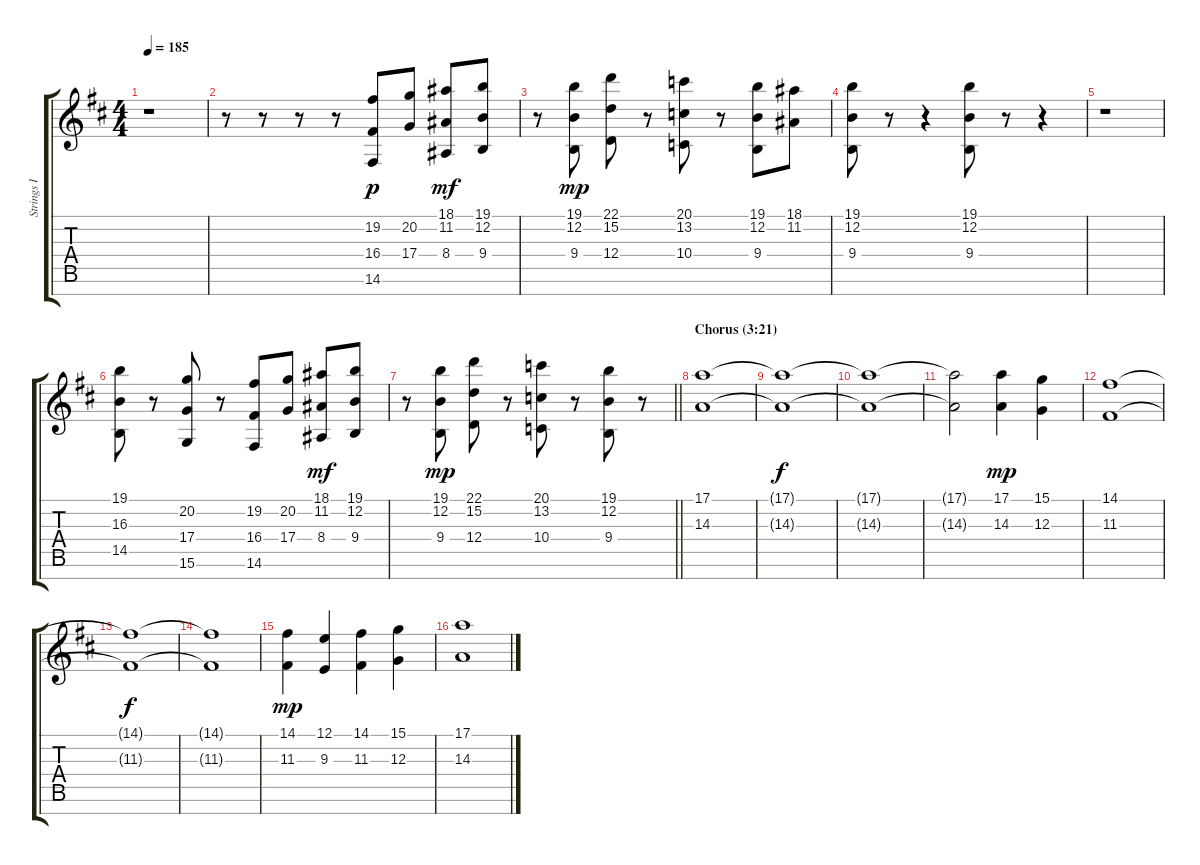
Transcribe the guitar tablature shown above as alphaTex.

\track ("Strings I" "Strings I") {instrument stringensemble1}
\staff {score tabs}
\tuning (E4 B3 G3 D3 A2 E2 B1) {hide}
\ts (4 4)
\tempo 185
\clef g2
\ks bminor
r.1{dy mf} |
r.8 r.8 r.8 r.8 (19.2 16.4 14.6).8{dy p balance 6} (20.2 17.4).8 (18.1 11.2 8.4).8{dy mf} (19.1 12.2 9.4).8 |
r.8 (19.1 12.2 9.4).8{dy mp} (22.1 15.2 12.4).8 r.8 (20.1 13.2 10.4).8 r.8 (19.1 12.2 9.4).8 (18.1 11.2).8 |
(19.1 12.2 9.4).8 r.8 r.4 (19.1 12.2 9.4).8 r.8 r.4 |
r.1 |
(19.1 16.3 14.5).8{balance 6} r.8 (20.2 17.4 15.6).8 r.8 (19.2 16.4 14.6).8 (20.2 17.4).8 (18.1 11.2 8.4).8{dy mf} (19.1 12.2 9.4).8 |
\barLineRight lightlight
r.8 (19.1 12.2 9.4).8{dy mp} (22.1 15.2 12.4).8 r.8 (20.1 13.2 10.4).8 r.8 (19.1 12.2 9.4).8 r.8 |
\section ("" "Chorus (3:21)")
(17.1 14.3).1{balance 4} |
(17.1{t} 14.3{t}).1{dy f} |
(17.1{t} 14.3{t}).1{volume 11} |
(17.1{t} 14.3{t}).2 (17.1 14.3).4{dy mp} (15.1 12.3).4 |
(14.1 11.3).1{volume 13} |
(14.1{t} 11.3{t}).1{dy f} |
(14.1{t} 11.3{t}).1{volume 11} |
(14.1 11.3).4{dy mp} (12.1 9.3).4 (14.1 11.3).4 (15.1 12.3).4 |
(17.1 14.3).1{volume 13}
